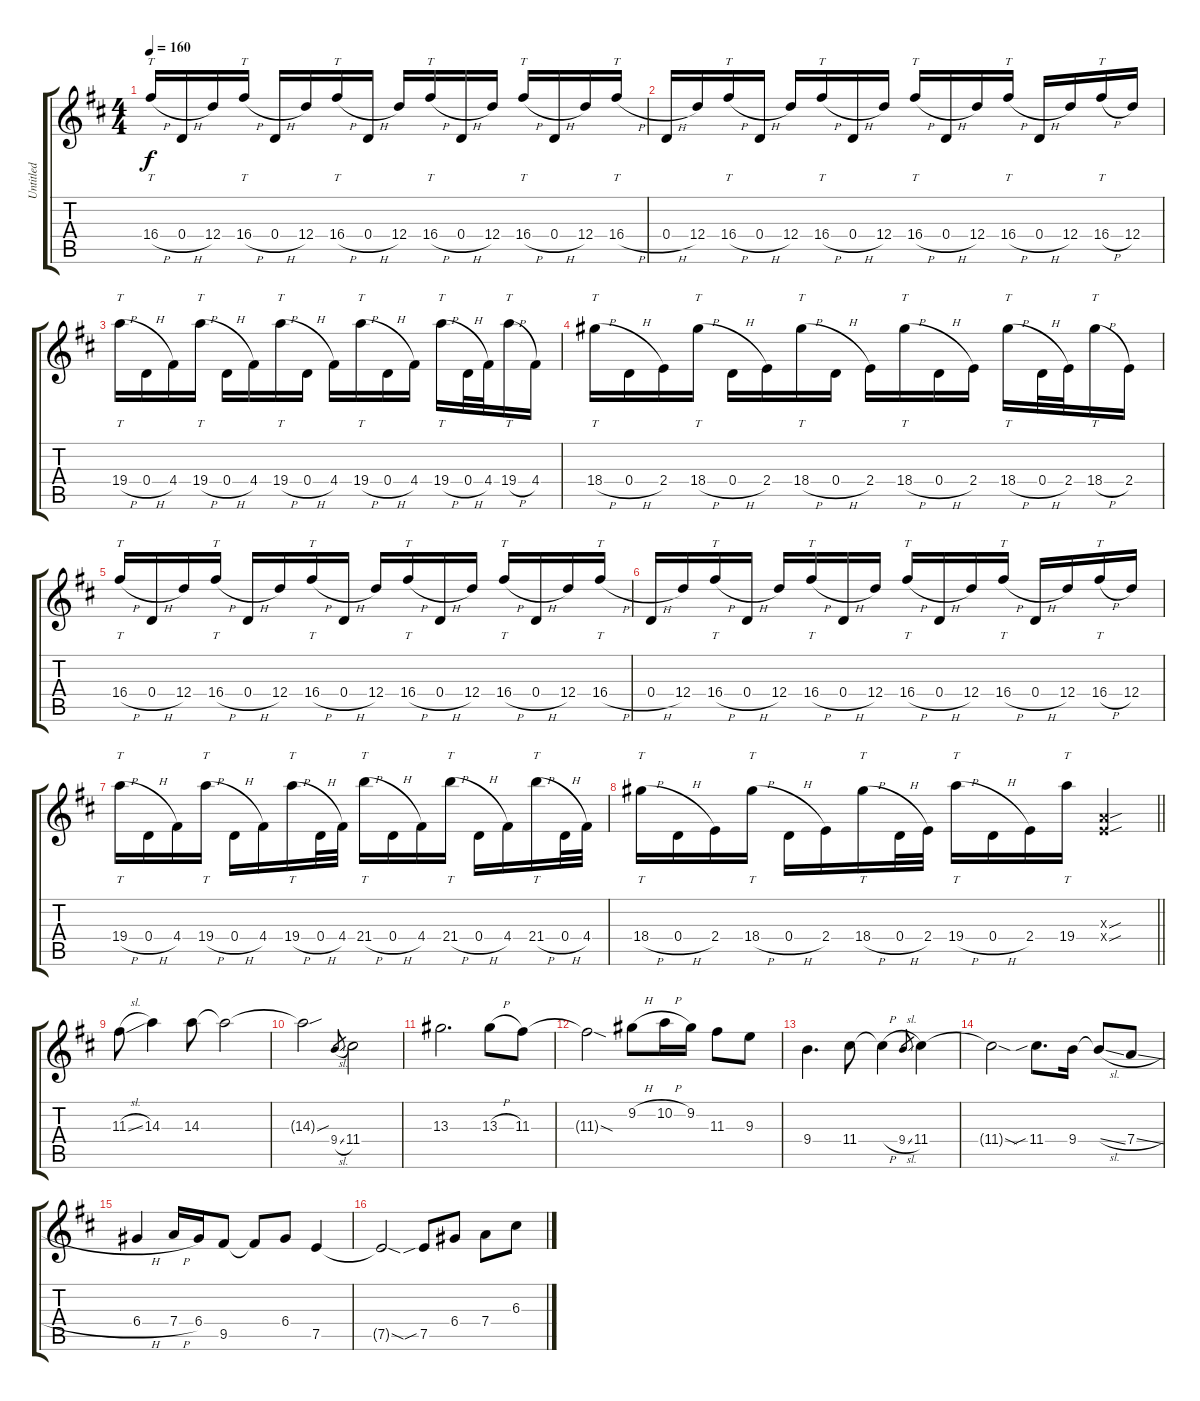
\track ("Untitled" "Untitled") {instrument distortionguitar}
\staff {score tabs}
\tuning (E4 B3 G3 D3 A2 E2) {hide}
\ts (4 4)
\tempo 160
\clef g2
\ks d
16.4{h}.16{tt dy f instrument distortionguitar} 0.4{h}.16 12.4.16 16.4{h}.16{tt} 0.4{h}.16 12.4.16 16.4{h}.16{tt} 0.4{h}.16 12.4.16 16.4{h}.16{tt} 0.4{h}.16 12.4.16 16.4{h}.16{tt} 0.4{h}.16 12.4.16 16.4{h}.16{tt} |
0.4{h}.16 12.4.16 16.4{h}.16{tt} 0.4{h}.16 12.4.16 16.4{h}.16{tt} 0.4{h}.16 12.4.16 16.4{h}.16{tt} 0.4{h}.16 12.4.16 16.4{h}.16{tt} 0.4{h}.16 12.4.16 16.4{h}.16{tt} 12.4.16 |
19.4{h}.16{tt} 0.4{h}.16 4.4.16 19.4{h}.16{tt} 0.4{h}.16 4.4.16 19.4{h}.16{tt} 0.4{h}.16 4.4.16 19.4{h}.16{tt} 0.4{h}.16 4.4.16 19.4{h}.16{tt} 0.4{h}.32 4.4.32 19.4{h}.16{tt} 4.4.16 |
18.4{h}.16{tt} 0.4{h}.16 2.4.16 18.4{h}.16{tt} 0.4{h}.16 2.4.16 18.4{h}.16{tt} 0.4{h}.16 2.4.16 18.4{h}.16{tt} 0.4{h}.16 2.4.16 18.4{h}.16{tt} 0.4{h}.32 2.4.32 18.4{h}.16{tt} 2.4.16 |
16.4{h}.16{tt} 0.4{h}.16 12.4.16 16.4{h}.16{tt} 0.4{h}.16 12.4.16 16.4{h}.16{tt} 0.4{h}.16 12.4.16 16.4{h}.16{tt} 0.4{h}.16 12.4.16 16.4{h}.16{tt} 0.4{h}.16 12.4.16 16.4{h}.16{tt} |
0.4{h}.16 12.4.16 16.4{h}.16{tt} 0.4{h}.16 12.4.16 16.4{h}.16{tt} 0.4{h}.16 12.4.16 16.4{h}.16{tt} 0.4{h}.16 12.4.16 16.4{h}.16{tt} 0.4{h}.16 12.4.16 16.4{h}.16{tt} 12.4.16 |
19.4{h}.16{tt} 0.4{h}.16 4.4.16 19.4{h}.16{tt} 0.4{h}.16 4.4.16 19.4{h}.16{tt} 0.4{h}.32 4.4.32 21.4{h}.16{tt} 0.4{h}.16 4.4.16 21.4{h}.16{tt} 0.4{h}.16 4.4.16 21.4{h}.16{tt} 0.4{h}.32 4.4.32 |
\barLineRight lightlight
18.4{h}.16{tt} 0.4{h}.16 2.4.16 18.4{h}.16{tt} 0.4{h}.16 2.4.16 18.4{h}.16{tt} 0.4{h}.32 2.4.32 19.4{h}.16{tt} 0.4{h}.16 2.4.16 19.4.16{tt} (2.3{sou x} 2.4{sou x}).4 |
11.3{sl}.8 14.3.4 14.3.8 14.3{t}.2 |
14.3{sou t}.2 9.4{sl}.8{gr} 11.4.2 |
13.3.2{d} 13.3{h}.8 11.3.8 |
11.3{sod t}.2 9.2{h}.8 10.2{h}.16 9.2.16 11.3.8 9.3.8 |
9.4.4{d} 11.4.8 11.4{h t}.4 9.4{sl}.8{gr} 11.4.4 |
11.4{sod t}.2 11.4{sib}.8{d} 9.4.16 9.4{sl t}.8 7.4{sl}.8 |
6.4{h}.4 7.4{h}.16 6.4.16 9.5.8 9.5{t}.8 6.4.8 7.5.4 |
7.5{sod t}.2 7.5{sib}.8 6.4.8 7.4.8 6.3.8
